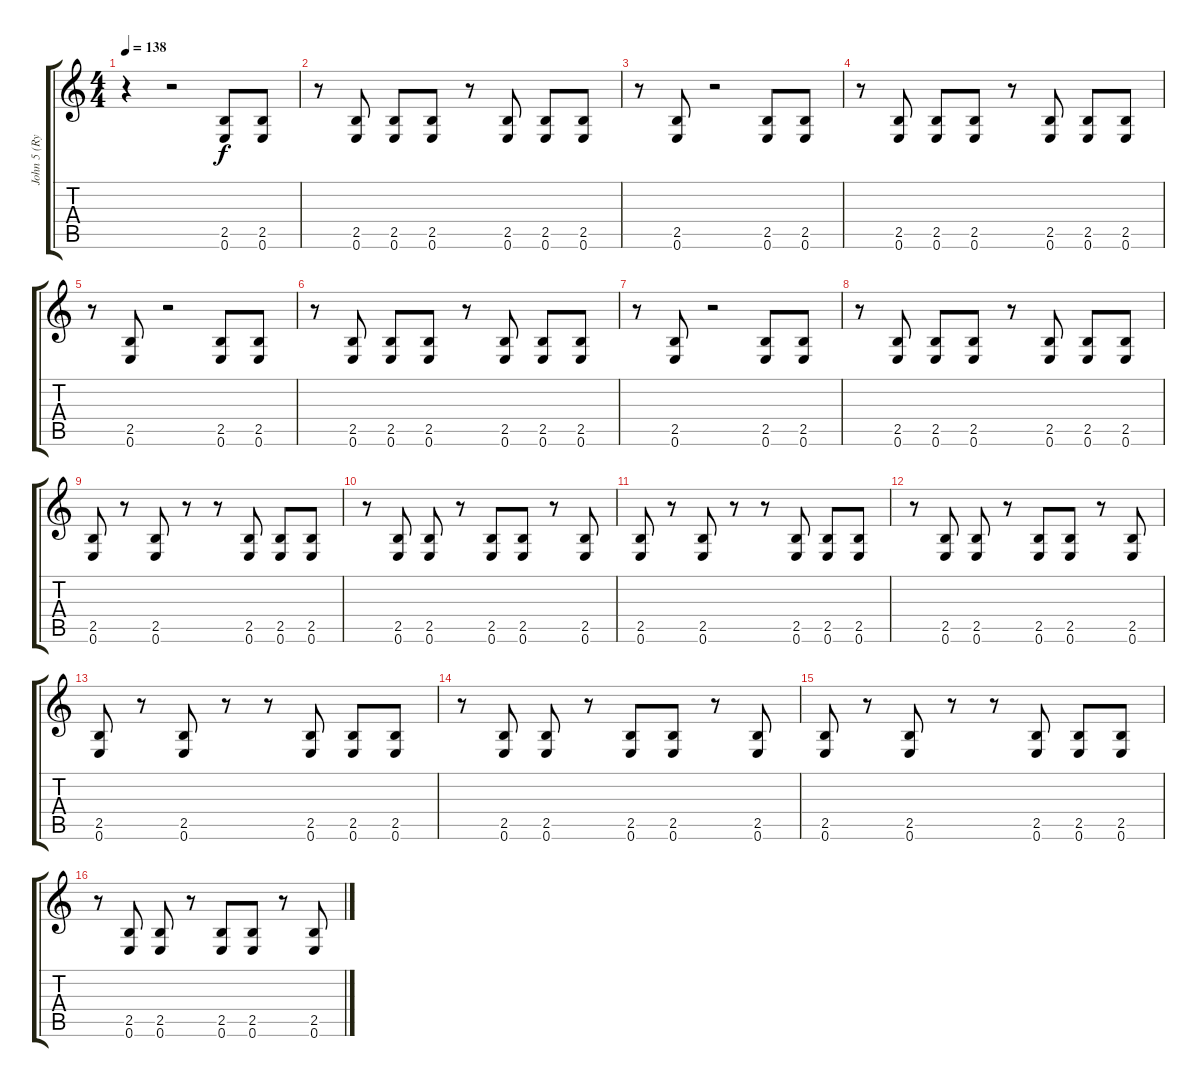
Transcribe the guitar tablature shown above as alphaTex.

\track ("John 5 (Rythmic)" "John 5 (Ry") {instrument distortionguitar}
\staff {score tabs}
\tuning (E4 B3 G3 D3 A2 E2) {hide}
\ts (4 4)
\tempo 138
\clef g2
\ks c
r.4{dy f} r.2 (2.5 0.6).8 (2.5 0.6).8 |
r.8 (2.5 0.6).8 (2.5 0.6).8 (2.5 0.6).8 r.8 (2.5 0.6).8 (2.5 0.6).8 (2.5 0.6).8 |
r.8 (2.5 0.6).8 r.2 (2.5 0.6).8 (2.5 0.6).8 |
r.8 (2.5 0.6).8 (2.5 0.6).8 (2.5 0.6).8 r.8 (2.5 0.6).8 (2.5 0.6).8 (2.5 0.6).8 |
r.8 (2.5 0.6).8 r.2 (2.5 0.6).8 (2.5 0.6).8 |
r.8 (2.5 0.6).8 (2.5 0.6).8 (2.5 0.6).8 r.8 (2.5 0.6).8 (2.5 0.6).8 (2.5 0.6).8 |
r.8 (2.5 0.6).8 r.2 (2.5 0.6).8 (2.5 0.6).8 |
r.8 (2.5 0.6).8 (2.5 0.6).8 (2.5 0.6).8 r.8 (2.5 0.6).8 (2.5 0.6).8 (2.5 0.6).8 |
(2.5 0.6).8 r.8 (2.5 0.6).8 r.8 r.8 (2.5 0.6).8 (2.5 0.6).8 (2.5 0.6).8 |
r.8 (2.5 0.6).8 (2.5 0.6).8 r.8 (2.5 0.6).8 (2.5 0.6).8 r.8 (2.5 0.6).8 |
(2.5 0.6).8 r.8 (2.5 0.6).8 r.8 r.8 (2.5 0.6).8 (2.5 0.6).8 (2.5 0.6).8 |
r.8 (2.5 0.6).8 (2.5 0.6).8 r.8 (2.5 0.6).8 (2.5 0.6).8 r.8 (2.5 0.6).8 |
(2.5 0.6).8 r.8 (2.5 0.6).8 r.8 r.8 (2.5 0.6).8 (2.5 0.6).8 (2.5 0.6).8 |
r.8 (2.5 0.6).8 (2.5 0.6).8 r.8 (2.5 0.6).8 (2.5 0.6).8 r.8 (2.5 0.6).8 |
(2.5 0.6).8 r.8 (2.5 0.6).8 r.8 r.8 (2.5 0.6).8 (2.5 0.6).8 (2.5 0.6).8 |
r.8 (2.5 0.6).8 (2.5 0.6).8 r.8 (2.5 0.6).8 (2.5 0.6).8 r.8 (2.5 0.6).8
